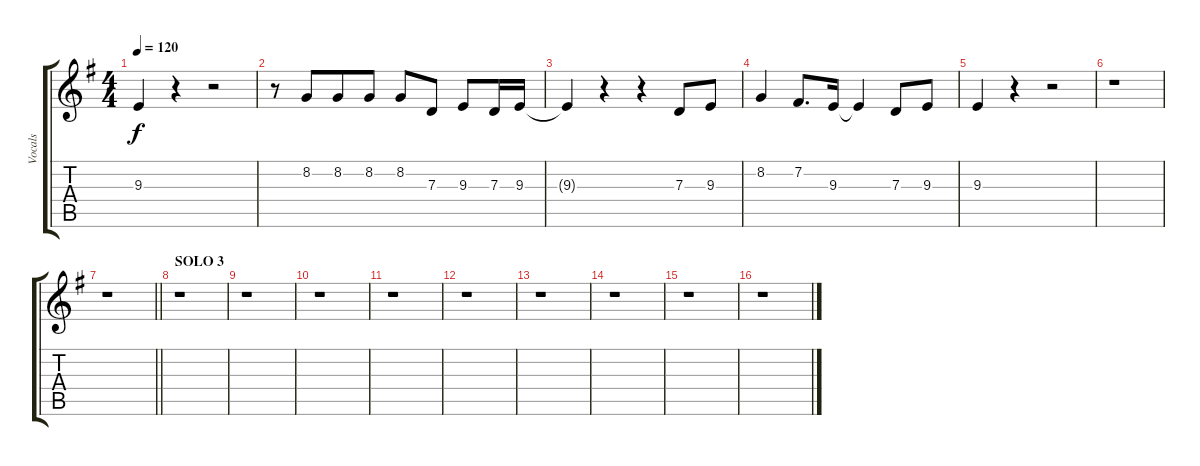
\track ("Vocals" "Vocals") {instrument harmonica}
\staff {score tabs}
\tuning (E4 B3 G3 D3 A2 E2) {hide}
\ts (4 4)
\tempo 120
\clef g2
\ks eminor
9.3.4{dy f} r.4 r.2 |
r.8 8.2.8{beam merge} 8.2.8 8.2.8 8.2.8 7.3.8 9.3.8 7.3.16 9.3.16 |
9.3{t}.4 r.4 r.4 7.3.8 9.3.8 |
8.2.4 7.2.8{d} 9.3.16 9.3{t}.4 7.3.8 9.3.8 |
9.3.4 r.4 r.2 |
r.1 |
\barLineRight lightlight
r.1 |
\section ("" "SOLO 3")
r.1 |
r.1 |
r.1 |
r.1 |
r.1 |
r.1 |
r.1 |
r.1 |
r.1
